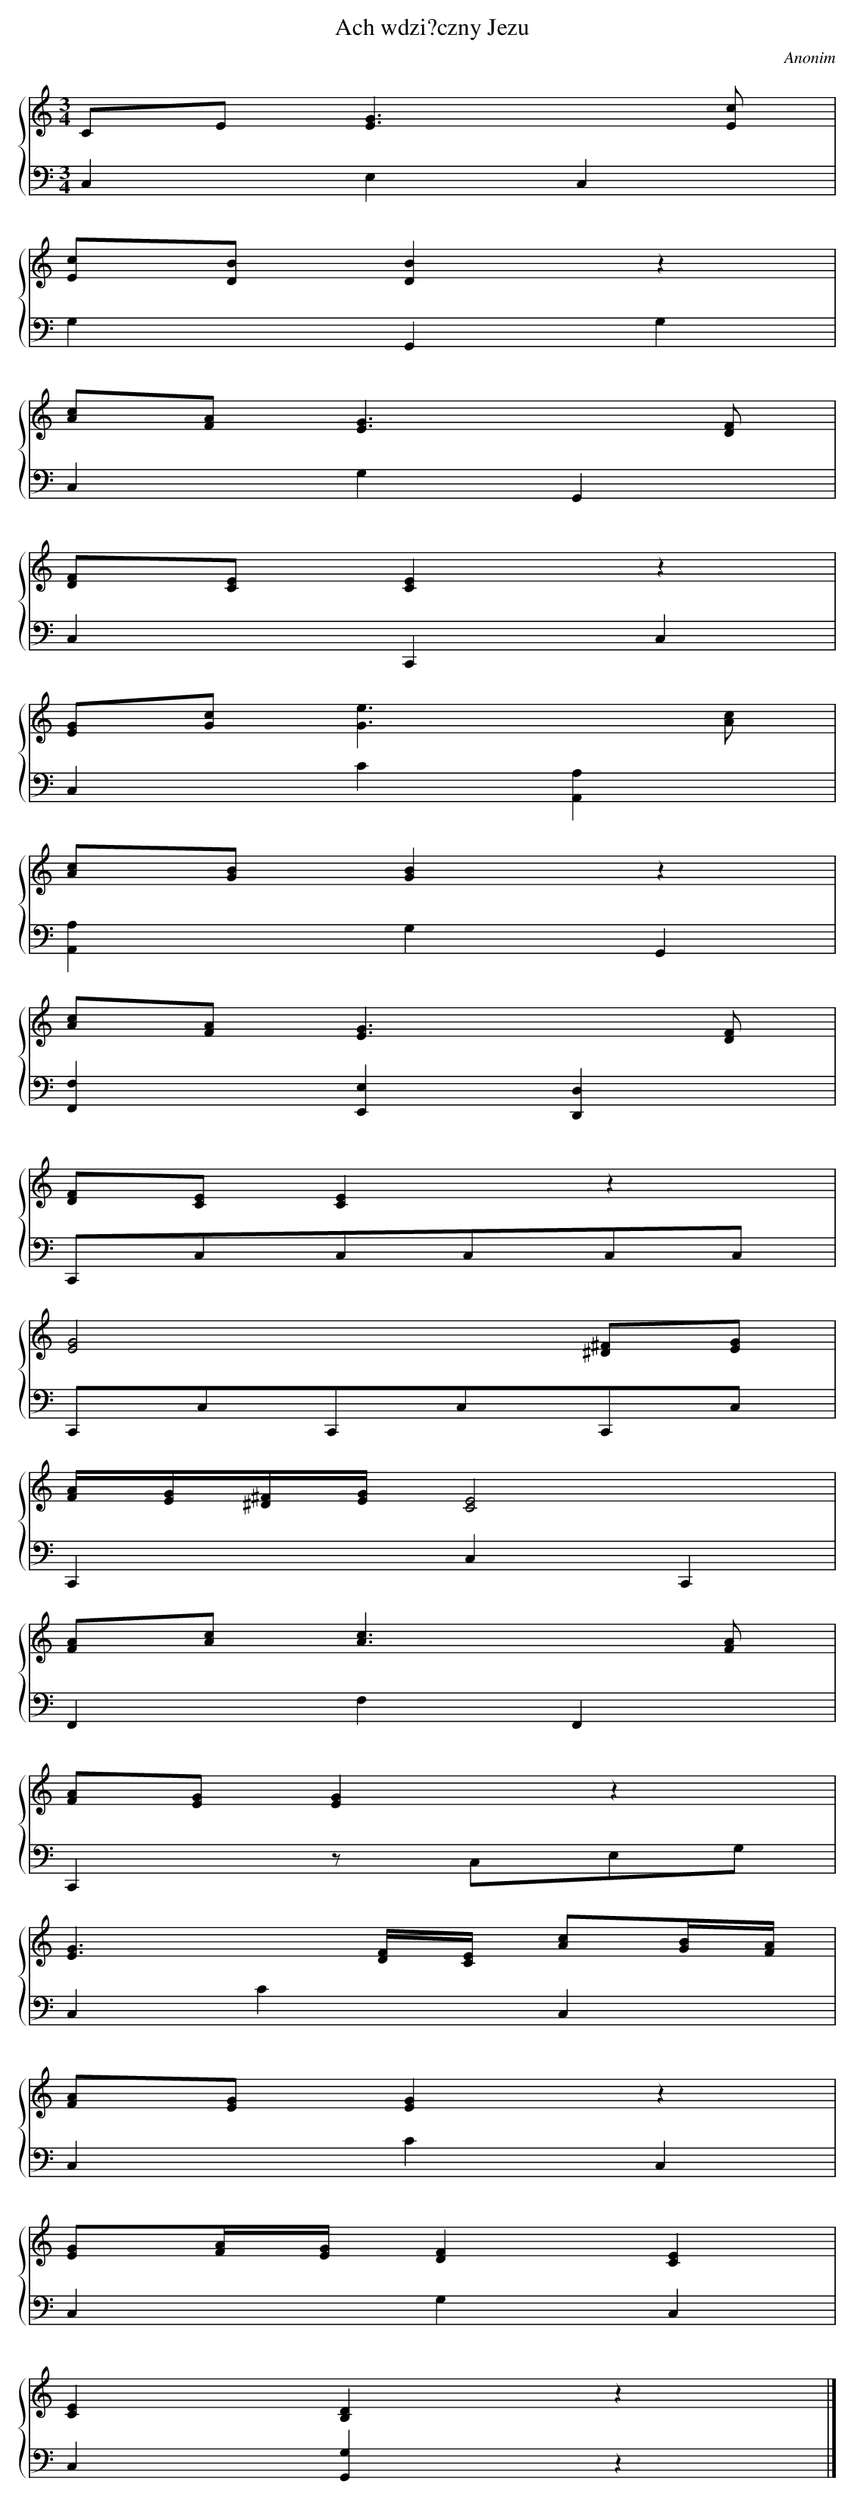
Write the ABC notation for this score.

X:1
T: Ach wdzi?czny Jezu
C: Anonim
L: 1/8
M: 3/4
%%staves {1 2}
V: 1 clef=treble
V: 2 clef=bass
K: C
[V:1] CE2<[G2E2][cE] |
[V:2] C,2E,2C,2 |
[V:1] [cE][BD][B2D2]z2 |
[V:2] G,2G,,2G,2 |
[V:1] [cA][A2F2]<[G2E2][FD] |
[V:2] C,2G,2G,,2 |
[V:1] [FD][EC][E2C2]z2 |
[V:2] C,2C,,2C,2 |
[V:1] [GE][c2G2]<[e2G2][cA] |
[V:2] C,2C2[A,2A,,2] |
[V:1] [cA][BG][B2G2]z2 |
[V:2] [A,2A,,2]G,2G,,2 |
[V:1] [cA][A2F2]<[G2E2][FD] |
[V:2] [F,2F,,2][E,2E,,2][D,2D,,2] |
[V:1] [FD][EC][E2C2]z2 |
[V:2] C,,C,C,C,C,C, |
[V:1] [G4E4][^F^D][GE] |
[V:2] C,,C,C,,C,C,,C, |
[V:1] [A/F/][G/E/][^F/^D/][G/E/][E4C4] |
[V:2] C,,2C,2C,,2 |
[V:1] [AF][c2A2]<[c2A2][AF] |
[V:2] F,,2F,2F,,2 |
[V:1] [AF][GE][G2E2]z2 |
[V:2] C,,2z C,E,G, |
[V:1] [G3E3][F/D/][E/C/] [cA][B/G/][A/F/] |
[V:2] C,2C2C,2 |
[V:1] [AF][GE][G2E2]z2 |
[V:2] C,2C2C,2 |
[V:1] [GE][A/F/][G/E/][F2D2][E2C2] |
[V:2] C,2G,2C,2 |
[V:1] [E2C2][D2B,2]z2 |]
[V:2] C,2[G,2G,,2]z2 |]
